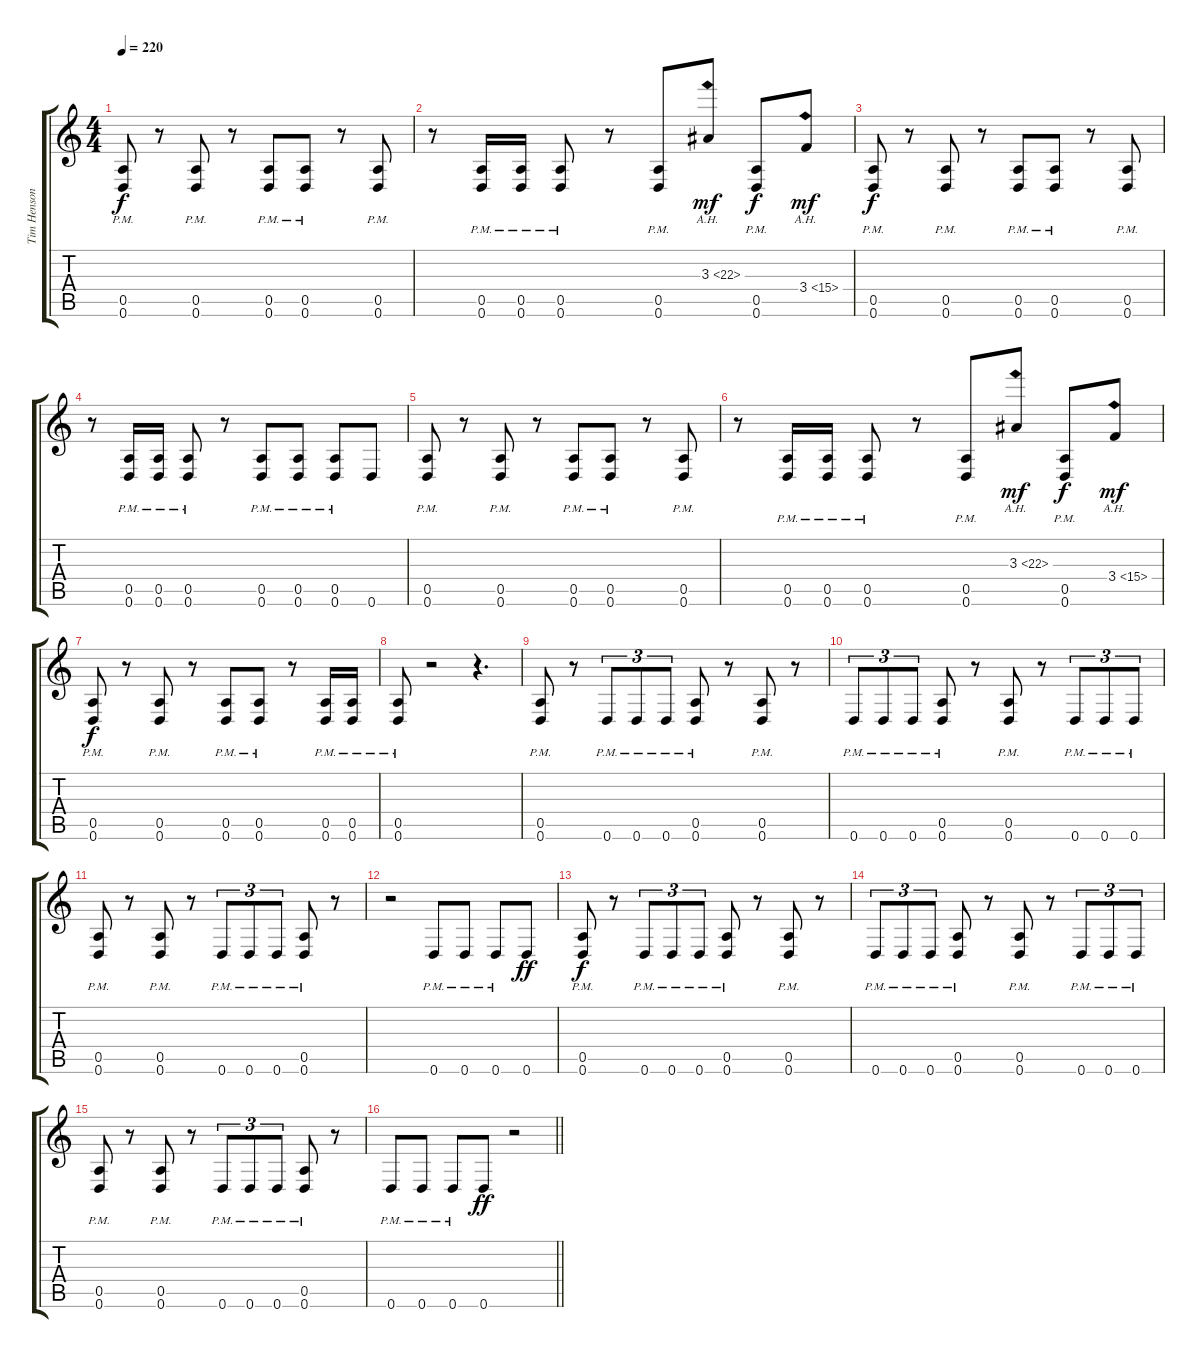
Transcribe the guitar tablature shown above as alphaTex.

\track ("Tim Henson" "Tim Henson") {instrument distortionguitar}
\staff {score tabs}
\tuning (E4 B3 G3 D3 A2 D2) {hide}
\ts (4 4)
\tempo 220
\clef g2
\ks c
(0.5{pm} 0.6{pm}).8{dy f volume 16 balance 16 instrument distortionguitar} r.8 (0.5{pm} 0.6{pm}).8 r.8 (0.5{pm} 0.6{pm}).8 (0.5{pm} 0.6{pm}).8 r.8 (0.5{pm} 0.6{pm}).8 |
r.8 (0.5{pm} 0.6{pm}).16 (0.5{pm} 0.6{pm}).16 (0.5{pm} 0.6{pm}).8 r.8 (0.5{pm} 0.6{pm}).8 3.3{ah 19}.8{dy mf} (0.5{pm} 0.6{pm}).8{dy f} 3.4{ah 12}.8{dy mf} |
(0.5{pm} 0.6{pm}).8{dy f} r.8 (0.5{pm} 0.6{pm}).8 r.8 (0.5{pm} 0.6{pm}).8 (0.5{pm} 0.6{pm}).8 r.8 (0.5{pm} 0.6{pm}).8 |
r.8 (0.5{pm} 0.6{pm}).16 (0.5{pm} 0.6{pm}).16 (0.5{pm} 0.6{pm}).8 r.8 (0.5{pm} 0.6{pm}).8 (0.5{pm} 0.6{pm}).8 (0.5{pm} 0.6{pm}).8 0.6.8 |
(0.5{pm} 0.6{pm}).8 r.8 (0.5{pm} 0.6{pm}).8 r.8 (0.5{pm} 0.6{pm}).8 (0.5{pm} 0.6{pm}).8 r.8 (0.5{pm} 0.6{pm}).8 |
r.8 (0.5{pm} 0.6{pm}).16 (0.5{pm} 0.6{pm}).16 (0.5{pm} 0.6{pm}).8 r.8 (0.5{pm} 0.6{pm}).8 3.3{ah 19}.8{dy mf} (0.5{pm} 0.6{pm}).8{dy f} 3.4{ah 12}.8{dy mf} |
(0.5{pm} 0.6{pm}).8{dy f} r.8 (0.5{pm} 0.6{pm}).8 r.8 (0.5{pm} 0.6{pm}).8 (0.5{pm} 0.6{pm}).8 r.8 (0.5{pm} 0.6{pm}).16 (0.5{pm} 0.6{pm}).16 |
(0.5{pm} 0.6{pm}).8 r.2 r.4{d} |
(0.5{pm} 0.6{pm}).8 r.8 0.6{pm}.8{tu (3 2)} 0.6{pm}.8{tu (3 2)} 0.6{pm}.8{tu (3 2)} (0.5{pm} 0.6{pm}).8 r.8 (0.5{pm} 0.6{pm}).8 r.8 |
0.6{pm}.8{tu (3 2)} 0.6{pm}.8{tu (3 2)} 0.6{pm}.8{tu (3 2)} (0.5{pm} 0.6{pm}).8 r.8 (0.5{pm} 0.6{pm}).8 r.8 0.6{pm}.8{tu (3 2)} 0.6{pm}.8{tu (3 2)} 0.6{pm}.8{tu (3 2)} |
(0.5{pm} 0.6{pm}).8 r.8 (0.5{pm} 0.6{pm}).8 r.8 0.6{pm}.8{tu (3 2)} 0.6{pm}.8{tu (3 2)} 0.6{pm}.8{tu (3 2)} (0.5{pm} 0.6{pm}).8 r.8 |
r.2 0.6{pm}.8 0.6{pm}.8 0.6{pm}.8 0.6.8{dy ff} |
(0.5{pm} 0.6{pm}).8{dy f} r.8 0.6{pm}.8{tu (3 2)} 0.6{pm}.8{tu (3 2)} 0.6{pm}.8{tu (3 2)} (0.5{pm} 0.6{pm}).8 r.8 (0.5{pm} 0.6{pm}).8 r.8 |
0.6{pm}.8{tu (3 2)} 0.6{pm}.8{tu (3 2)} 0.6{pm}.8{tu (3 2)} (0.5{pm} 0.6{pm}).8 r.8 (0.5{pm} 0.6{pm}).8 r.8 0.6{pm}.8{tu (3 2)} 0.6{pm}.8{tu (3 2)} 0.6{pm}.8{tu (3 2)} |
(0.5{pm} 0.6{pm}).8 r.8 (0.5{pm} 0.6{pm}).8 r.8 0.6{pm}.8{tu (3 2)} 0.6{pm}.8{tu (3 2)} 0.6{pm}.8{tu (3 2)} (0.5{pm} 0.6{pm}).8 r.8 |
\barLineRight lightlight
0.6{pm}.8 0.6{pm}.8 0.6{pm}.8 0.6.8{dy ff} r.2
